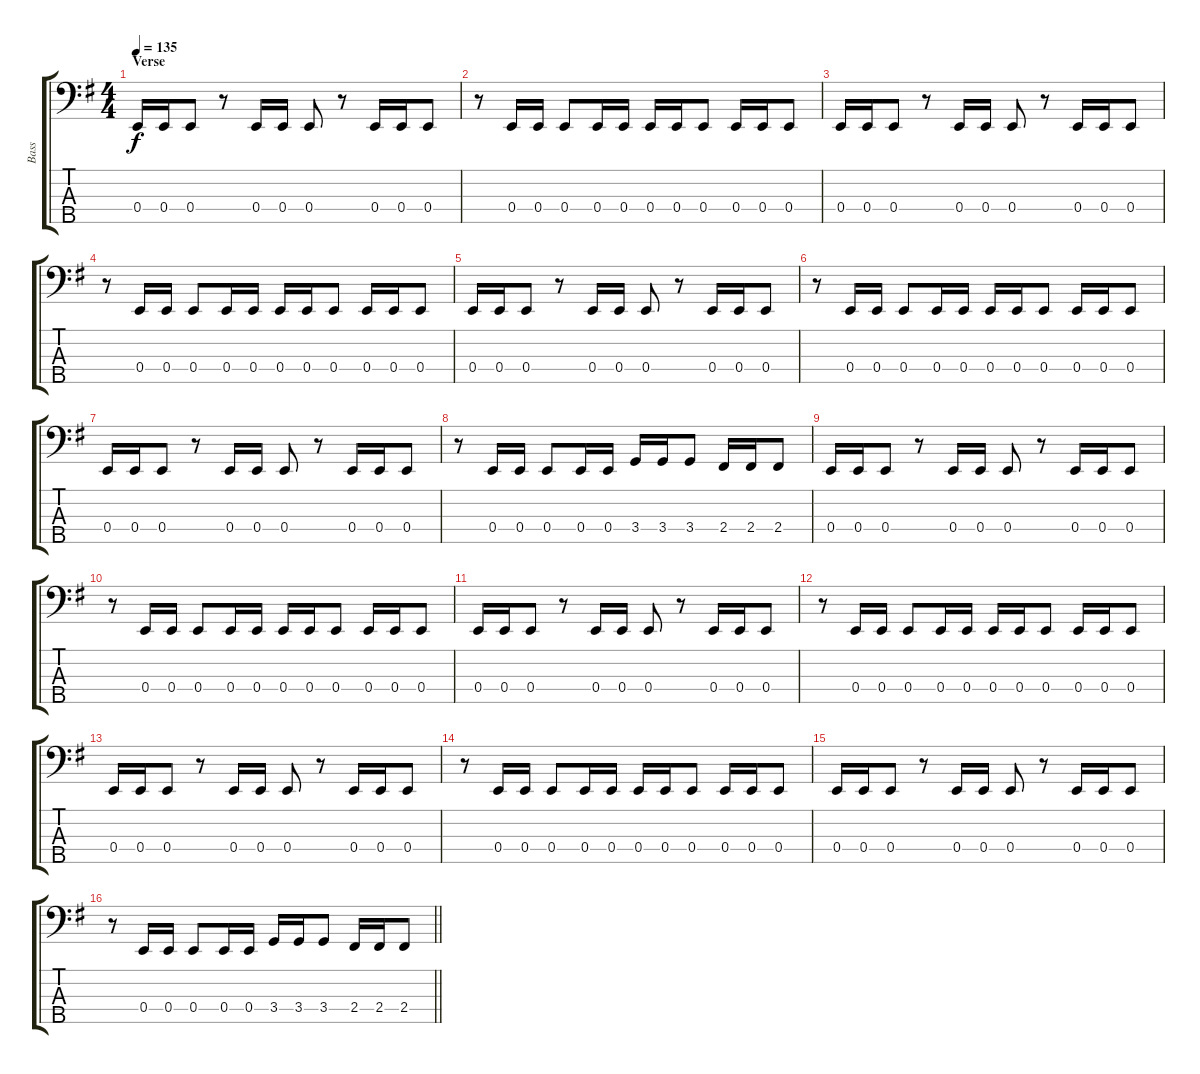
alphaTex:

\track ("Bass" "Bass") {instrument electricbasspick}
\staff {score tabs}
\tuning (G2 D2 A1 E1 B0) {hide}
\ts (4 4)
\section ("" "Verse")
\tempo 135
\clef f4
\ks eminor
0.4.16{dy f} 0.4.16 0.4.8 r.8 0.4.16 0.4.16 0.4.8 r.8 0.4.16 0.4.16 0.4.8 |
r.8 0.4.16 0.4.16 0.4.8 0.4.16 0.4.16 0.4.16 0.4.16 0.4.8 0.4.16 0.4.16 0.4.8 |
0.4.16 0.4.16 0.4.8 r.8 0.4.16 0.4.16 0.4.8 r.8 0.4.16 0.4.16 0.4.8 |
r.8 0.4.16 0.4.16 0.4.8 0.4.16 0.4.16 0.4.16 0.4.16 0.4.8 0.4.16 0.4.16 0.4.8 |
0.4.16 0.4.16 0.4.8 r.8 0.4.16 0.4.16 0.4.8 r.8 0.4.16 0.4.16 0.4.8 |
r.8 0.4.16 0.4.16 0.4.8 0.4.16 0.4.16 0.4.16 0.4.16 0.4.8 0.4.16 0.4.16 0.4.8 |
0.4.16 0.4.16 0.4.8 r.8 0.4.16 0.4.16 0.4.8 r.8 0.4.16 0.4.16 0.4.8 |
r.8 0.4.16 0.4.16 0.4.8 0.4.16 0.4.16 3.4.16 3.4.16 3.4.8 2.4.16 2.4.16 2.4.8 |
0.4.16 0.4.16 0.4.8 r.8 0.4.16 0.4.16 0.4.8 r.8 0.4.16 0.4.16 0.4.8 |
r.8 0.4.16 0.4.16 0.4.8 0.4.16 0.4.16 0.4.16 0.4.16 0.4.8 0.4.16 0.4.16 0.4.8 |
0.4.16 0.4.16 0.4.8 r.8 0.4.16 0.4.16 0.4.8 r.8 0.4.16 0.4.16 0.4.8 |
r.8 0.4.16 0.4.16 0.4.8 0.4.16 0.4.16 0.4.16 0.4.16 0.4.8 0.4.16 0.4.16 0.4.8 |
0.4.16 0.4.16 0.4.8 r.8 0.4.16 0.4.16 0.4.8 r.8 0.4.16 0.4.16 0.4.8 |
r.8 0.4.16 0.4.16 0.4.8 0.4.16 0.4.16 0.4.16 0.4.16 0.4.8 0.4.16 0.4.16 0.4.8 |
0.4.16 0.4.16 0.4.8 r.8 0.4.16 0.4.16 0.4.8 r.8 0.4.16 0.4.16 0.4.8 |
\barLineRight lightlight
r.8 0.4.16 0.4.16 0.4.8 0.4.16 0.4.16 3.4.16 3.4.16 3.4.8 2.4.16 2.4.16 2.4.8
